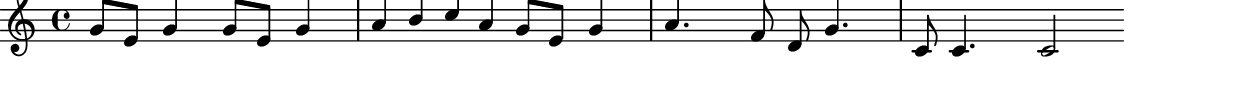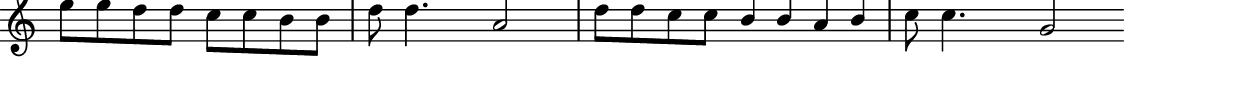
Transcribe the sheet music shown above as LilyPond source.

% MusicXML to Lilypond converter by Kovi

szovegAAA = \lyricmode {  "Az" "a" "szép," "az" "a" "szép," "a" -- "ki" -- "nek" "a" "sze" -- "me" "kék," "A" -- "ki" -- "nek" "a" "sze" -- "me" "kék." "Lám" "az" "e" -- "nyém," "lám" "az" "e" -- "nyém" "sö" -- "tét" -- "kék," "Még" -- "sem" "va" -- "gyok" "a" "ba" -- "bám" -- "nak" "e" -- "lég" "szép,"  }

% Analyzing...
% 1 parts
% 1 Staff
% forceBassClefActive = 
melody = {
% 42 notes in the part
% 1 voices

\new Staff
\new Voice {
% 42 notes
% 8 mesaures

\override Score.RehearsalMark #'break-visibility = #begin-of-line-invisible
% Measure 1
\clef "treble"
\key c \major
\time 4/4 
g'8 e'8 g'4 g'8 e'8 g'4 
% Measure 2
a'8 b'8 c''8 a'8 g'8 e'8 g'4 
% Measure 3
a'4. f'8 d'8 g'4. 
% Measure 4
c'8 c'4. c'2 
\override Score.RehearsalMark #'self-alignment-X = #RIGHT
\mark \markup{\fontsize #-0.5 {"Fine"}}
\bar ":|:" 
% Measure 5
\break
e''8 e''8 d''8 d''8 c''8 c''8 b'8 b'8 
% Measure 6
d''8 d''4. a'2 
% Measure 7
d''8 d''8 c''8 c''8 b'8 b'8 a'8 b'8 
% Measure 8
c''8 c''4. g'2 \bar ":|" 
} % voice
} % melody


harmonies = \chordmode {
% 8 chords
\germanChords
c4 s4 s4 s4 f4 s4 c4 s4 g4 s4 s4 s4 c4 s4 s4 s4 c4 s4 s4 s4 g4 s4 s4 s4 s4 s4 s4 s4 c4
}

\include "../../definitions.ly"
